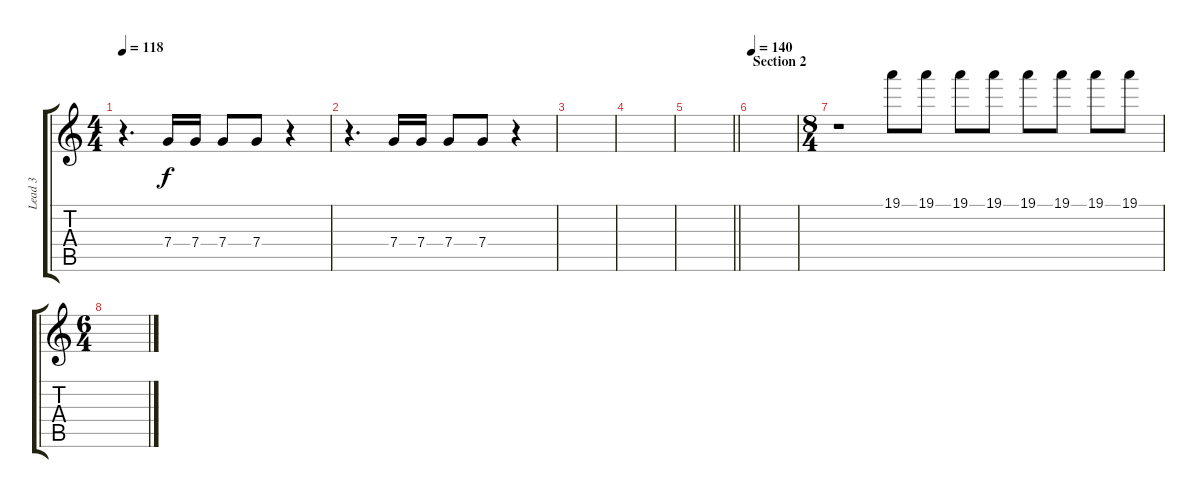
\track ("Lead 3" "Lead 3") {instrument overdrivenguitar}
\staff {score tabs}
\tuning (D4 A3 F3 C3 G2 C2) {hide}
\ts (4 4)
\tempo 118
\clef g2
\ks c
r.4{d dy f} 7.4.16 7.4.16 7.4.8 7.4.8 r.4 |
r.4{d} 7.4.16 7.4.16 7.4.8 7.4.8 r.4 |
|
|
\barLineRight lightlight
|
\section ("" "Section 2")
\tempo 140
|
\ts (8 4)
r.1 19.1.8 19.1.8 19.1.8 19.1.8 19.1.8 19.1.8 19.1.8 19.1.8 |
\ts (6 4)
